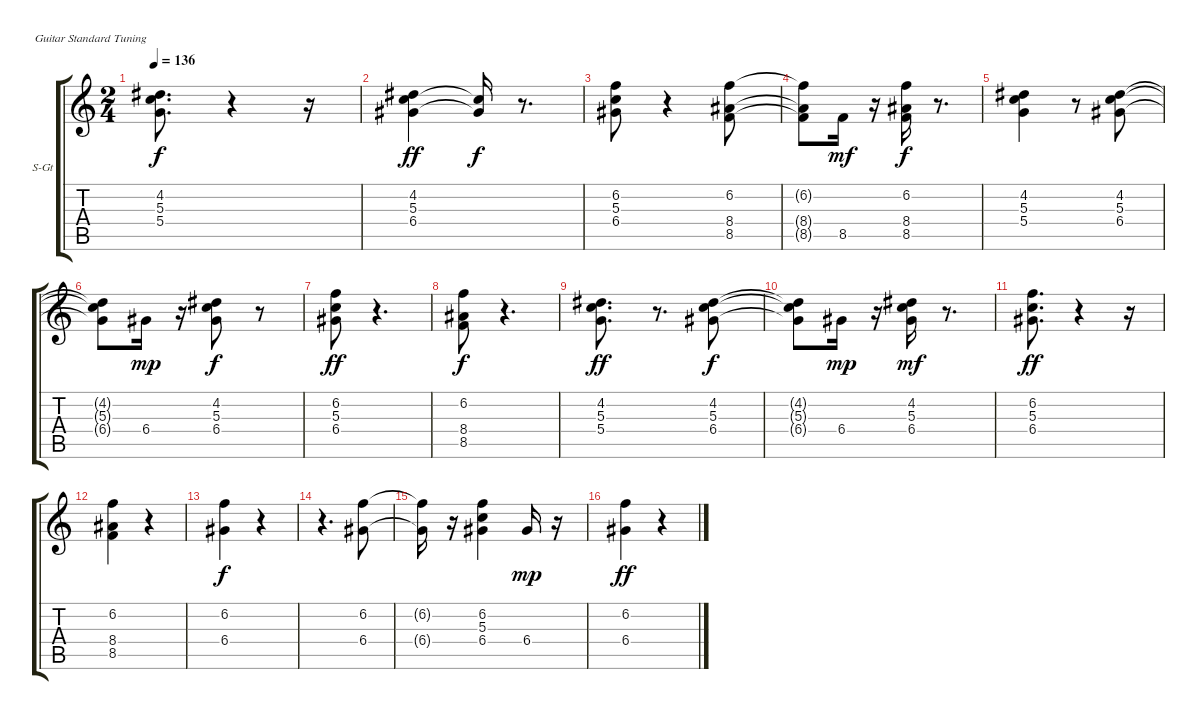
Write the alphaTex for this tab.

\bracketExtendMode groupsimilarinstruments
\firstSystemTrackNameOrientation horizontal
\otherSystemsTrackNameOrientation horizontal
\track ("swing" "S-Gt") {solo instrument stringensemble2}
\staff {score tabs}
\tuning (E4 B3 G3 D3 A2 E2)
\displaytranspose 12
\ts (2 4)
\tempo 136
\clef g2
\ks c
(4.2 5.3 5.4).8{d dy f} r.4 r.16 |
(4.2 5.3 6.4).4{dy ff} (5.3{t} 6.4{t}).16{dy f} r.8{d} |
(6.2 5.3 6.4).8 r.4 (6.2 8.4 8.5).8 |
(6.2{t} 8.4{t} 8.5{t}).8 8.5.16{dy mf} r.16 (6.2 8.4 8.5).16{dy f} r.8{d} |
(4.2 5.3 5.4).4 r.8 (4.2 5.3 6.4).8 |
(4.2{t} 5.3{t} 6.4{t}).8 6.4.16{dy mp} r.16 (4.2 5.3 6.4).8{dy f} r.8 |
(6.2 5.3 6.4).8{dy ff} r.4{d} |
(6.2 8.4 8.5).8{dy f} r.4{d} |
(4.2 5.3 5.4).8{d dy ff} r.8{d} (4.2 5.3 6.4).8{dy f} |
(4.2{t} 5.3{t} 6.4{t}).8 6.4.16{dy mp} r.16 (4.2 5.3 6.4).16{dy mf} r.8{d} |
(6.2 5.3 6.4).8{d dy ff} r.4 r.16 |
(6.2 8.4 8.5).4 r.4 |
(6.2 6.4).4{dy f} r.4 |
r.4{d} (6.2 6.4).8 |
(6.2{t} 6.4{t}).16 r.16 (6.2 5.3 6.4).4 6.4.16{dy mp} r.16 |
(6.2 6.4).4{dy ff} r.4
